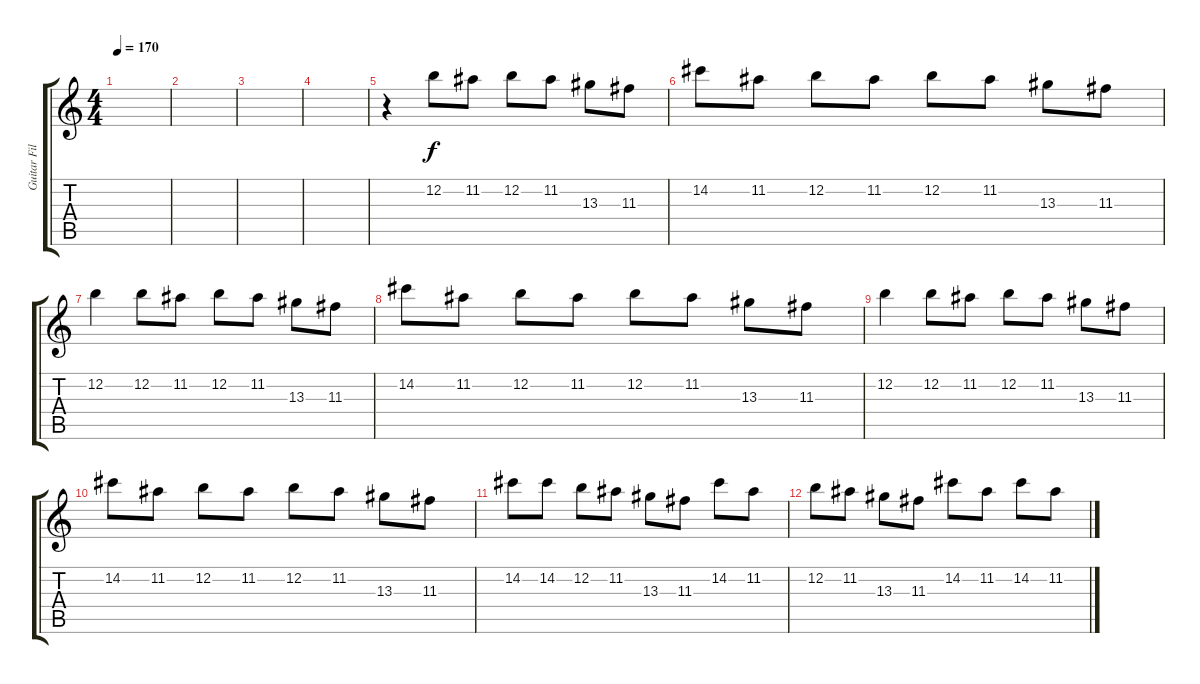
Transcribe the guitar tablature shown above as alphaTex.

\track ("Guitar Fills" "Guitar Fil") {instrument distortionguitar}
\staff {score tabs}
\tuning (E4 B3 G3 D3 A2 E2) {hide}
\ts (4 4)
\tempo 170
\clef g2
\ks c
|
|
|
|
r.4 12.2.8 11.2.8 12.2.8 11.2.8 13.3.8 11.3.8 |
14.2.8 11.2.8 12.2.8 11.2.8 12.2.8 11.2.8 13.3.8 11.3.8 |
12.2.4 12.2.8 11.2.8 12.2.8 11.2.8 13.3.8 11.3.8 |
14.2.8 11.2.8 12.2.8 11.2.8 12.2.8 11.2.8 13.3.8 11.3.8 |
12.2.4 12.2.8 11.2.8 12.2.8 11.2.8 13.3.8 11.3.8 |
14.2.8 11.2.8 12.2.8 11.2.8 12.2.8 11.2.8 13.3.8 11.3.8 |
14.2.8 14.2.8 12.2.8 11.2.8 13.3.8 11.3.8 14.2.8 11.2.8 |
12.2.8 11.2.8 13.3.8 11.3.8 14.2.8 11.2.8 14.2.8 11.2.8
